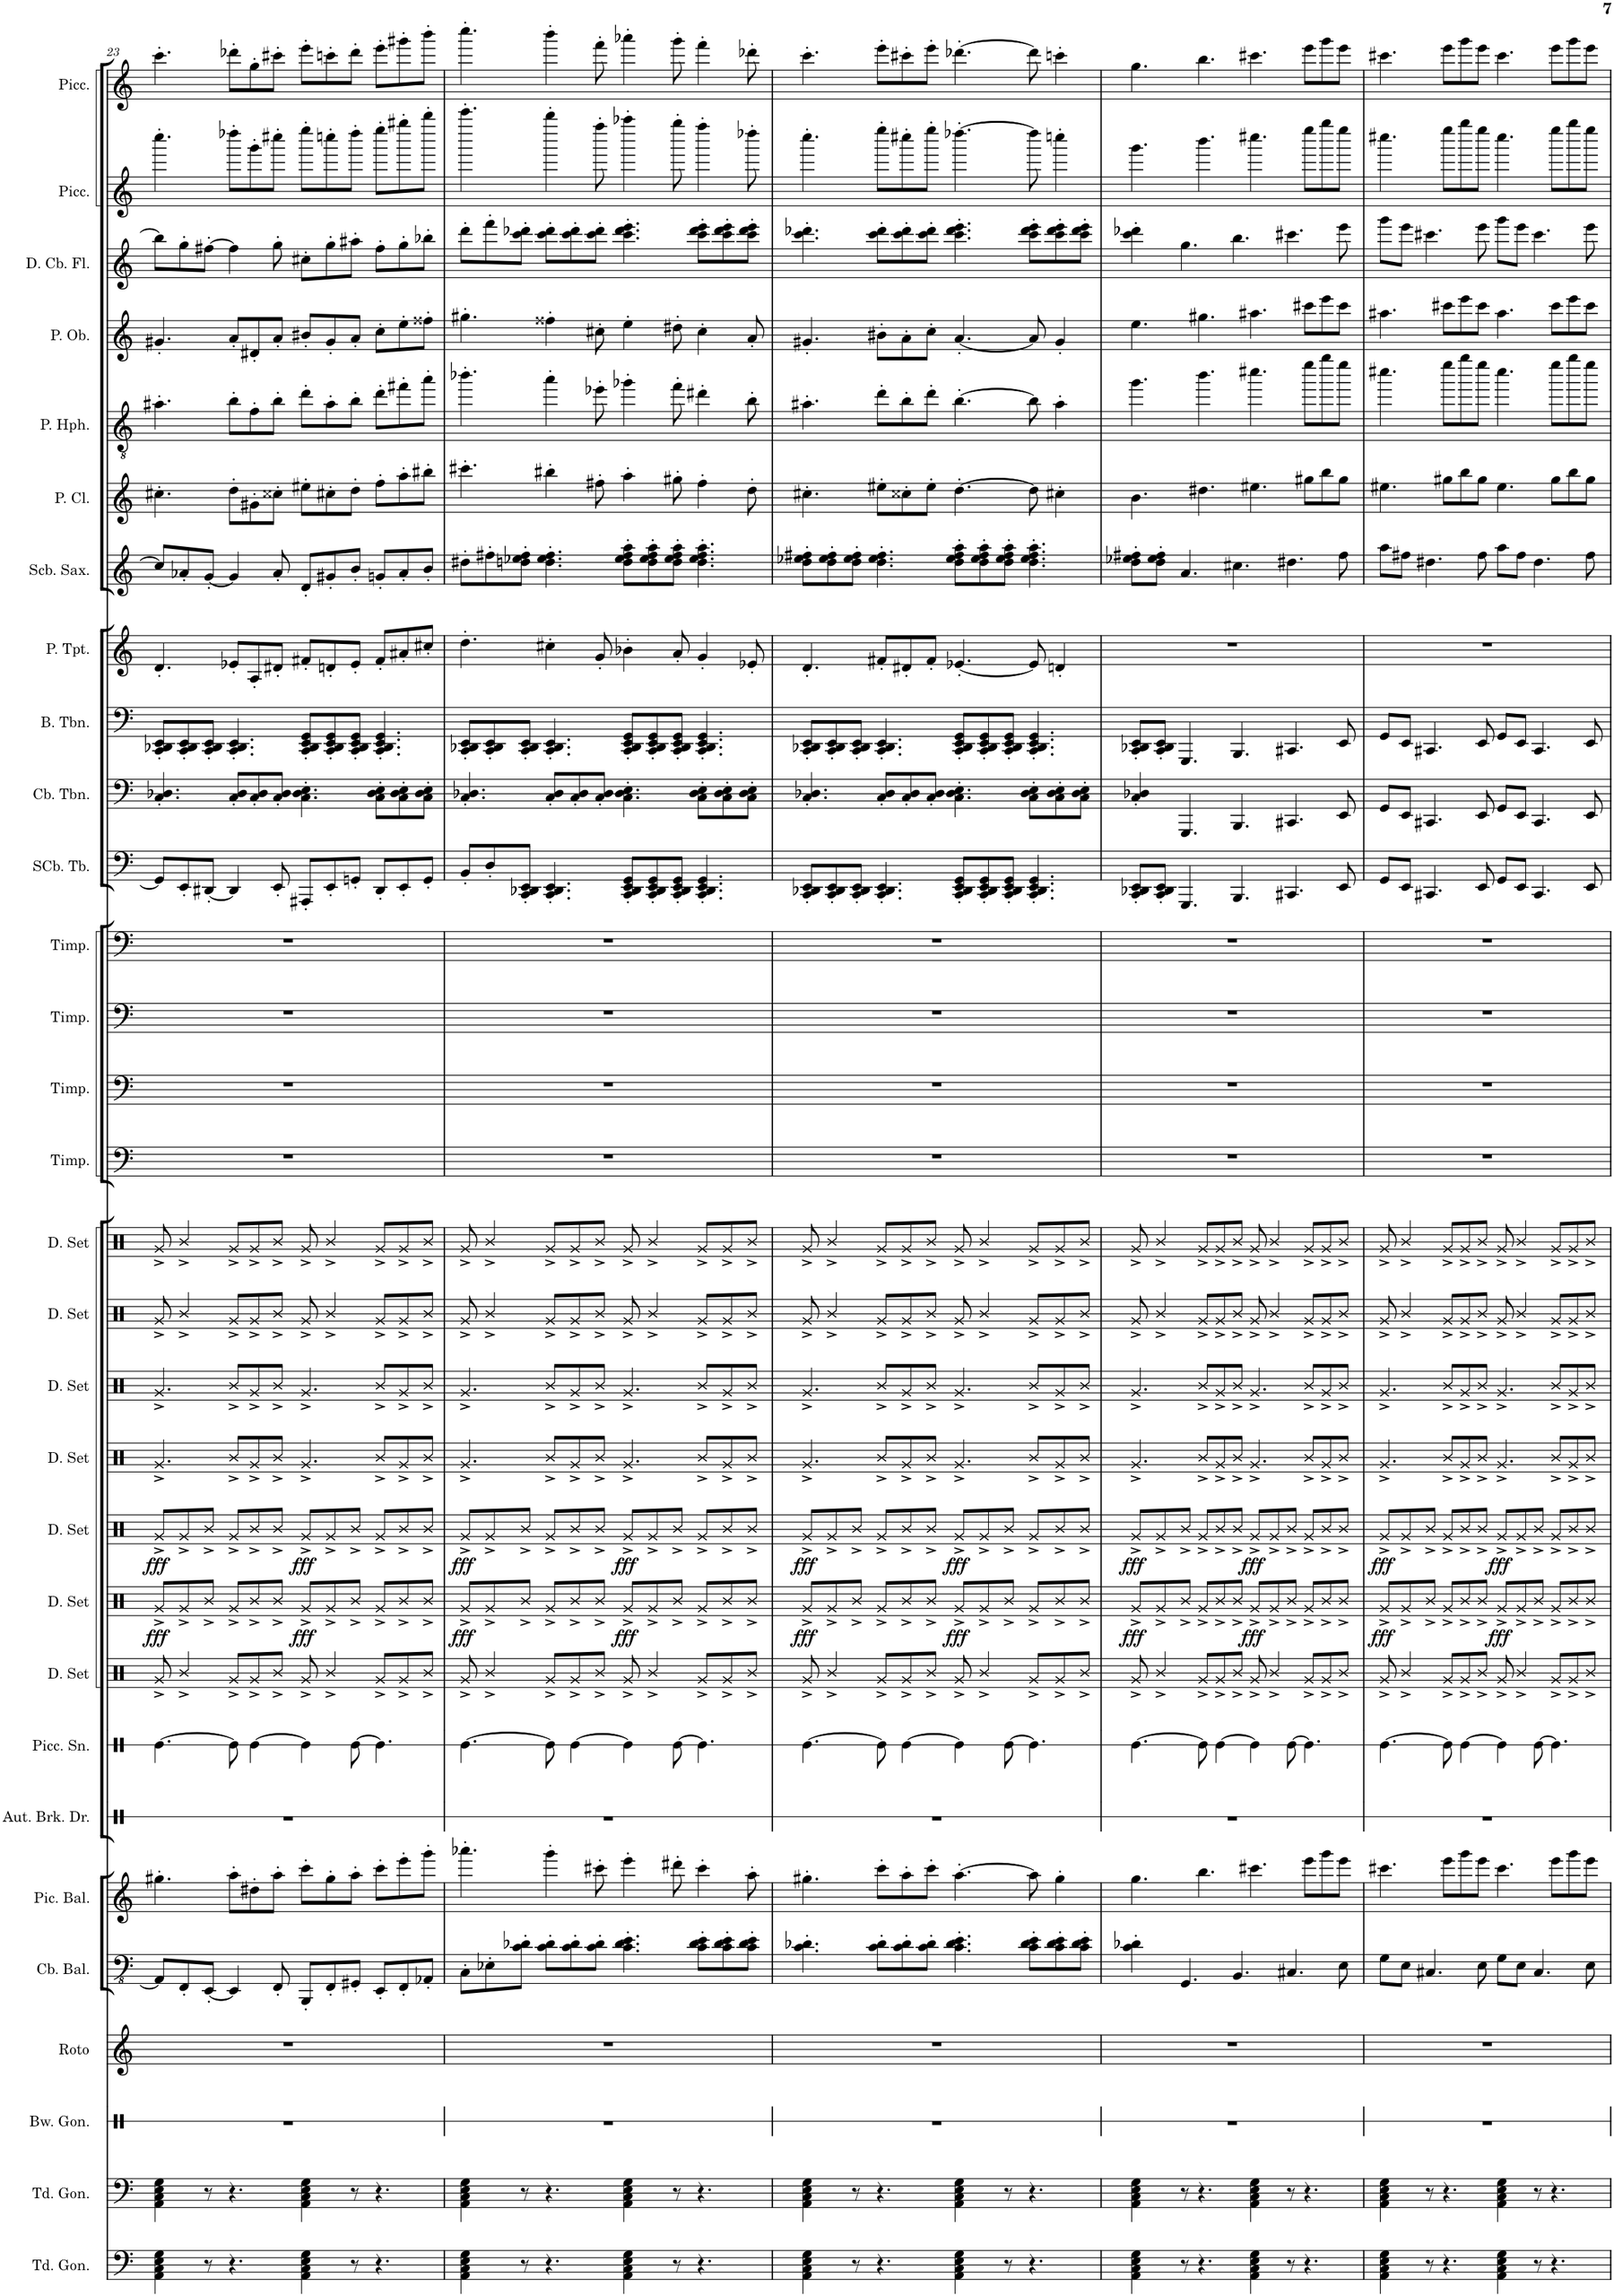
**kern	**kern	**kern	**kern	**kern	**kern	**kern	**kern	**kern	**kern	**dynam	**kern	**dynam	**kern	**kern	**kern	**kern	**kern	**kern	**kern	**kern	**kern	**kern	**kern	**kern	**kern	**kern	**kern	**kern	**kern	**kern	**kern
*part30	*part29	*part28	*part27	*part26	*part25	*part24	*part23	*part22	*part21	*part21	*part20	*part20	*part19	*part18	*part17	*part16	*part15	*part14	*part13	*part12	*part11	*part10	*part9	*part8	*part7	*part6	*part5	*part4	*part3	*part2	*part1
*staff30	*staff29	*staff28	*staff27	*staff26	*staff25	*staff24	*staff23	*staff22	*staff21	*staff21	*staff20	*staff20	*staff19	*staff18	*staff17	*staff16	*staff15	*staff14	*staff13	*staff12	*staff11	*staff10	*staff9	*staff8	*staff7	*staff6	*staff5	*staff4	*staff3	*staff2	*staff1
*I"Tuned Gongs	*I"Tuned Gongs	*I"Bowl Gongs	*I"Roto-Toms	*I"Contrabass Balalaika	*I"Piccolo Balalaika	*I"Automobile Brake Drums	*I"Piccolo Snare	*I"Drumset	*I"Drumset	*	*I"Drumset	*	*I"Drumset	*I"Drumset	*I"Drumset	*I"Drumset	*I"Timpani	*I"Timpani	*I"Timpani	*I"Timpani	*I"Sub-Contrabass Tuba	*I"Contrabass Trombone	*I"Bass Trombone	*I"Piccolo Trumpet	*I"Subcontrabass Saxophone	*I"Piccolo Clarinet	*I"Piccolo Heckelphone	*I"Piccolo Oboe	*I"Double Contrabass Flute	*I"Piccolo	*I"Piccolo
*I'Td. Gon.	*I'Td. Gon.	*I'Bw. Gon.	*I'Roto	*I'Cb. Bal.	*I'Pic. Bal.	*I'Aut. Brk. Dr.	*I'Picc. Sn.	*I'D. Set	*I'D. Set	*	*I'D. Set	*	*I'D. Set	*I'D. Set	*I'D. Set	*I'D. Set	*I'Timp.	*I'Timp.	*I'Timp.	*I'Timp.	*I'SCb. Tb.	*I'Cb. Tbn.	*I'B. Tbn.	*I'P. Tpt.	*I'Scb. Sax.	*I'P. Cl.	*I'P. Hph.	*I'P. Ob.	*I'D. Cb. Fl.	*I'Picc.	*I'Picc.
!!LO:PB:g=z
*clefF4	*clefF4	*clefX	*clefG2	*clefFv4	*clefG2	*clefX	*clefX	*clefX	*clefX	*	*clefX	*	*clefX	*clefX	*clefX	*clefX	*clefF4	*clefF4	*clefF4	*clefF4	*clefF4	*clefF4	*clefF4	*clefG2	*clefG2	*clefG2	*clefGv2	*clefG2	*clefG2	*clefG2	*clefG2
*	*	*	*	*	*	*	*	*	*	*	*	*	*	*	*	*	*	*	*	*	*	*	*	*Trd-6c-10	*Trd22c38	*Trd-5c-8	*	*Trd-2c-3	*Trd21c36	*Trd-7c-12	*Trd-7c-12
*k[]	*k[]	*k[]	*k[]	*k[]	*k[]	*k[]	*k[]	*k[]	*k[]	*	*k[]	*	*k[]	*k[]	*k[]	*k[]	*k[]	*k[]	*k[]	*k[]	*k[]	*k[]	*k[]	*k[]	*k[]	*k[]	*k[]	*k[]	*k[]	*k[]	*k[]
*M12/8	*M12/8	*M12/8	*M12/8	*M12/8	*M12/8	*M12/8	*M12/8	*M12/8	*M12/8	*	*M12/8	*	*M12/8	*M12/8	*M12/8	*M12/8	*M12/8	*M12/8	*M12/8	*M12/8	*M12/8	*M12/8	*M12/8	*M12/8	*M12/8	*M12/8	*M12/8	*M12/8	*M12/8	*M12/8	*M12/8
=23	=23	=23	=23	=23	=23	=23	=23	=23	=23	=23	=23	=23	=23	=23	=23	=23	=23	=23	=23	=23	=23	=23	=23	=23	=23	=23	=23	=23	=23	=23	=23
!	!	!	!	!	!	!	!	!	!	!LO:DY:b	!	!LO:DY:b	!	!	!	!	!	!	!	!	!	!	!	!	!	!	!	!	!	!	!
4AA\ 4C\ 4E\ 4G\	4AA\ 4C\ 4E\ 4G\	1.r	1.r	8AAA/L]	4.gg#X'\	1.r	[4.Re\	8Rg^/	8Rg^/L	fff	8Rg^/L	fff	4.Rg^/	4.Rg^/	8Rg^/	8Rg^/	1.r	1.r	1.r	1.r	8GG#/L]	4.C/' 4.D-X/'	8CC/' 8DD-X/' 8EE/'L	4.d'/	8cc/L]	4.cc#X'\	4.a#X'\	4.g#X'/	8bb\L]	4.cccc'\	4.ccc'\
.	.	.	.	8FFF'/	.	.	.	4R^/	8Rg^/	.	8Rg^/	.	.	.	4R^/	4R^/	.	.	.	.	8EE'/	.	8CC/' 8DD-/' 8EE/'	.	8a-X'/	.	.	.	8gg'\	.	.
8r	8r	.	.	[8EEE'/J	.	.	.	.	8R^/J	.	8R^/J	.	.	.	.	.	.	.	.	.	[8DD#X'/J	.	8CC/' 8DD-/' 8EE/'J	.	[8g'/J	.	.	.	[8ff#X'\J	.	.
4.r	4.r	.	.	4EEE/]	8aa'\L	.	8Re\]	8Rg^/L	8Rg^/L	.	8Rg^/L	.	8R^/L	8R^/L	8Rg^/L	8Rg^/L	.	.	.	.	4DD#/]	8C/' 8D-/'L	4.CC/' 4.DD-/' 4.EE/'	8e-X'/L	4g/]	8dd'\L	8b'\L	8a'/L	4ff#\]	8dddd-X'\L	8ddd-X'\L
.	.	.	.	.	8dd#X'\	.	[4Re\	8Rg^/	8R^/	.	8R^/	.	8Rg^/	8Rg^/	8Rg^/	8Rg^/	.	.	.	.	.	8C/' 8D-/'	.	8A'/	.	8g#X'\	8f'\	8d#X'/	.	8ggg'\	8gg'\
.	.	.	.	8FFF'/	8aa'\J	.	.	8R^/J	8R^/J	.	8R^/J	.	8R^/J	8R^/J	8R^/J	8R^/J	.	.	.	.	8EE'/	8C/' 8D-/'J	.	8d#X'/J	8a-'/	8cc##X'\J	8b'\J	8a'/J	8gg'\	8cccc#X'\J	8ccc#X'\J
!	!	!	!	!	!	!	!	!	!	!LO:DY:b	!	!LO:DY:b	!	!	!	!	!	!	!	!	!	!	!	!	!	!	!	!	!	!	!
4AA\ 4C\ 4E\ 4G\	4AA\ 4C\ 4E\ 4G\	.	.	8BBBB'/L	8ccc'\L	.	4Re\]	8Rg^/	8Rg^/L	fff	8Rg^/L	fff	4.Rg^/	4.Rg^/	8Rg^/	8Rg^/	.	.	.	.	8AAA#X'/L	4.C\' 4.D-\' 4.E\'	8CC/' 8DD-/' 8EE/' 8GG/'L	8f#X'/L	8d'/L	8ee#X'\L	8dd'\L	8b#X'/L	8cc#X'\L	8eeee'\L	8eee'\L
.	.	.	.	8FFF'/	8gg#'\	.	.	4R^/	8Rg^/	.	8Rg^/	.	.	.	4R^/	4R^/	.	.	.	.	8EE'/	.	8CC/' 8DD-/' 8EE/' 8GG/'	8dn'/	8g#X'/	8cc#X'\	8a#'\	8g#'/	8gg'\	8ccccn'\	8cccn'\
8r	8r	.	.	8GGG#X'/J	8aa'\J	.	[8Re\	.	8R^/J	.	8R^/J	.	.	.	.	.	.	.	.	.	8GGn'/J	.	8CC/' 8DD-/' 8EE/' 8GG/'J	8e-'/J	8b'/J	8dd'\J	8b'\J	8a'/J	8aa#X'\J	8dddd-'\J	8ddd-'\J
4.r	4.r	.	.	8EEE'/L	8ccc'\L	.	4.Re\]	8Rg^/L	8Rg^/L	.	8Rg^/L	.	8R^/L	8R^/L	8Rg^/L	8Rg^/L	.	.	.	.	8DD#'/L	8C\' 8D-\' 8E\'L	4.CC/' 4.DD-/' 4.EE/' 4.GG/'	8f#'/L	8gn'/L	8ff'\L	8dd'\L	8cc'\L	8ff#'\L	8eeee'\L	8eee'\L
.	.	.	.	8FFF'/	8eee'\	.	.	8Rg^/	8R^/	.	8R^/	.	8Rg^/	8Rg^/	8Rg^/	8Rg^/	.	.	.	.	8EE'/	8C\' 8D-\' 8E\'	.	8a#X'/	8a-'/	8aa'\	8ff#X'\	8ee'\	8gg'\	8gggg#X'\	8ggg#X'\
.	.	.	.	8AAA-X'/J	8ggg'\J	.	.	8R^/J	8R^/J	.	8R^/J	.	8R^/J	8R^/J	8R^/J	8R^/J	.	.	.	.	8GG'/J	8C\' 8D-\' 8E\'J	.	8cc#X'/J	8b'/J	8bb#X'\J	8aa'\J	8ff##X'\J	8bb-X'\J	8bbbb'\J	8bbb'\J
=24	=24	=24	=24	=24	=24	=24	=24	=24	=24	=24	=24	=24	=24	=24	=24	=24	=24	=24	=24	=24	=24	=24	=24	=24	=24	=24	=24	=24	=24	=24	=24
!	!	!	!	!	!	!	!	!	!	!LO:DY:b	!	!LO:DY:b	!	!	!	!	!	!	!	!	!	!	!	!	!	!	!	!	!	!	!
4AA\ 4C\ 4E\ 4G\	4AA\ 4C\ 4E\ 4G\	1.r	1.r	8CC'\L	4.aaa-X'\	1.r	[4.Re\	8Rg^/	8Rg^/L	fff	8Rg^/L	fff	4.Rg^/	4.Rg^/	8Rg^/	8Rg^/	1.r	1.r	1.r	1.r	8BB'/L	4.C/' 4.D-X/'	8CC/' 8DD-X/' 8EE/'L	4.dd'\	8dd#X'\L	4.ccc#X'\	4.bb-X'\	4.gg#X'\	8ddd'\L	4.ccccc'\	4.cccc'\
.	.	.	.	8EE-X'\	.	.	.	4R^/	8Rg^/	.	8Rg^/	.	.	.	4R^/	4R^/	.	.	.	.	8D'/	.	8CC/' 8DD-/' 8EE/'	.	8ff#X'\	.	.	.	8fff'\	.	.
8r	8r	.	.	8C\' 8D-X\'J	.	.	.	.	8R^/J	.	8R^/J	.	.	.	.	.	.	.	.	.	8CC/' 8DD-X/' 8EE/'J	.	8CC/' 8DD-/' 8EE/'J	.	8ddn\' 8ee-X\' 8ff#\'J	.	.	.	8ccc\' 8ddd-X\'J	.	.
4.r	4.r	.	.	8C\' 8D-\'L	4ggg'\	.	8Re\]	8Rg^/L	8Rg^/L	.	8Rg^/L	.	8R^/L	8R^/L	8Rg^/L	8Rg^/L	.	.	.	.	4.CC/' 4.DD-/' 4.EE/'	8C/' 8D-/'L	4.CC/' 4.DD-/' 4.EE/'	4cc#X'\	4.dd\' 4.ee-\' 4.ff#\'	4bb#X'\	4aa'\	4ff##X'\	8ccc\' 8ddd-\'L	4bbbb'\	4bbb'\
.	.	.	.	8C\' 8D-\'	.	.	[4Re\	8Rg^/	8R^/	.	8R^/	.	8Rg^/	8Rg^/	8Rg^/	8Rg^/	.	.	.	.	.	8C/' 8D-/'	.	.	.	.	.	.	8ccc\' 8ddd-\'	.	.
.	.	.	.	8C\' 8D-\'J	8ccc#X'\	.	.	8R^/J	8R^/J	.	8R^/J	.	8R^/J	8R^/J	8R^/J	8R^/J	.	.	.	.	.	8C/' 8D-/'J	.	8g'/	.	8ff#X'\	8ee-X'\	8cc#X'\	8ccc\' 8ddd-\'J	8ffff'\	8fff'\
!	!	!	!	!	!	!	!	!	!	!LO:DY:b	!	!LO:DY:b	!	!	!	!	!	!	!	!	!	!	!	!	!	!	!	!	!	!	!
4AA\ 4C\ 4E\ 4G\	4AA\ 4C\ 4E\ 4G\	.	.	4.C\' 4.D-\' 4.E\'	4eee'\	.	4Re\]	8Rg^/	8Rg^/L	fff	8Rg^/L	fff	4.Rg^/	4.Rg^/	8Rg^/	8Rg^/	.	.	.	.	8CC/' 8DD-/' 8EE/' 8GG/'L	4.C\' 4.D-\' 4.E\'	8CC/' 8DD-/' 8EE/' 8GG/'L	4b-X'\	8dd\' 8ee-\' 8ff#\' 8aa\'L	4aa'\	4gg-X'\	4ee'\	4.ccc\' 4.ddd-\' 4.eee\'	4aaaa-X'\	4aaa-X'\
.	.	.	.	.	.	.	.	4R^/	8Rg^/	.	8Rg^/	.	.	.	4R^/	4R^/	.	.	.	.	8CC/' 8DD-/' 8EE/' 8GG/'	.	8CC/' 8DD-/' 8EE/' 8GG/'	.	8dd\' 8ee-\' 8ff#\' 8aa\'	.	.	.	.	.	.
8r	8r	.	.	.	8ddd#X'\	.	[8Re\	.	8R^/J	.	8R^/J	.	.	.	.	.	.	.	.	.	8CC/' 8DD-/' 8EE/' 8GG/'J	.	8CC/' 8DD-/' 8EE/' 8GG/'J	8a'/	8dd\' 8ee-\' 8ff#\' 8aa\'J	8gg#X'\	8ff'\	8dd#X'\	.	8gggg'\	8ggg'\
4.r	4.r	.	.	8C\' 8D-\' 8E\'L	4ccc#'\	.	4.Re\]	8Rg^/L	8Rg^/L	.	8Rg^/L	.	8R^/L	8R^/L	8Rg^/L	8Rg^/L	.	.	.	.	4.CC/' 4.DD-/' 4.EE/' 4.GG/'	8C\' 8D-\' 8E\'L	4.CC/' 4.DD-/' 4.EE/' 4.GG/'	4g'/	4.dd\' 4.ee-\' 4.ff#\' 4.aa\'	4ff#'\	4dd#X'\	4cc#'\	8ccc\' 8ddd-\' 8eee\'L	4ffff'\	4fff'\
.	.	.	.	8C\' 8D-\' 8E\'	.	.	.	8Rg^/	8R^/	.	8R^/	.	8Rg^/	8Rg^/	8Rg^/	8Rg^/	.	.	.	.	.	8C\' 8D-\' 8E\'	.	.	.	.	.	.	8ccc\' 8ddd-\' 8eee\'	.	.
.	.	.	.	8C\' 8D-\' 8E\'J	8aa'\	.	.	8R^/J	8R^/J	.	8R^/J	.	8R^/J	8R^/J	8R^/J	8R^/J	.	.	.	.	.	8C\' 8D-\' 8E\'J	.	8e-X'/	.	8dd'\	8b'\	8a'/	8ccc\' 8ddd-\' 8eee\'J	8dddd-X'\	8ddd-X'\
=25	=25	=25	=25	=25	=25	=25	=25	=25	=25	=25	=25	=25	=25	=25	=25	=25	=25	=25	=25	=25	=25	=25	=25	=25	=25	=25	=25	=25	=25	=25	=25
!	!	!	!	!	!	!	!	!	!	!LO:DY:b	!	!LO:DY:b	!	!	!	!	!	!	!	!	!	!	!	!	!	!	!	!	!	!	!
4AA\ 4C\ 4E\ 4G\	4AA\ 4C\ 4E\ 4G\	1.r	1.r	4.C\' 4.D-X\'	4.gg#X'\	1.r	[4.Re\	8Rg^/	8Rg^/L	fff	8Rg^/L	fff	4.Rg^/	4.Rg^/	8Rg^/	8Rg^/	1.r	1.r	1.r	1.r	8CC/' 8DD-X/' 8EE/'L	4.C/' 4.D-X/'	8CC/' 8DD-X/' 8EE/'L	4.d'/	8dd\' 8ee-X\' 8ff#X\'L	4.cc#X'\	4.a#X'\	4.g#X'/	4.ccc\' 4.ddd-X\'	4.cccc'\	4.ccc'\
.	.	.	.	.	.	.	.	4R^/	8Rg^/	.	8Rg^/	.	.	.	4R^/	4R^/	.	.	.	.	8CC/' 8DD-/' 8EE/'	.	8CC/' 8DD-/' 8EE/'	.	8dd\' 8ee-\' 8ff#\'	.	.	.	.	.	.
8r	8r	.	.	.	.	.	.	.	8R^/J	.	8R^/J	.	.	.	.	.	.	.	.	.	8CC/' 8DD-/' 8EE/'J	.	8CC/' 8DD-/' 8EE/'J	.	8dd\' 8ee-\' 8ff#\'J	.	.	.	.	.	.
4.r	4.r	.	.	8C\' 8D-\'L	8ccc'\L	.	8Re\]	8Rg^/L	8Rg^/L	.	8Rg^/L	.	8R^/L	8R^/L	8Rg^/L	8Rg^/L	.	.	.	.	4.CC/' 4.DD-/' 4.EE/'	8C/' 8D-/'L	4.CC/' 4.DD-/' 4.EE/'	8f#X'/L	4.dd\' 4.ee-\' 4.ff#\'	8ee#X'\L	8dd'\L	8b#X'\L	8ccc\' 8ddd-\'L	8eeee'\L	8eee'\L
.	.	.	.	8C\' 8D-\'	8aa'\	.	[4Re\	8Rg^/	8R^/	.	8R^/	.	8Rg^/	8Rg^/	8Rg^/	8Rg^/	.	.	.	.	.	8C/' 8D-/'	.	8d#X'/	.	8cc##X'\	8b'\	8a'\	8ccc\' 8ddd-\'	8cccc#X'\	8ccc#X'\
.	.	.	.	8C\' 8D-\'J	8ccc'\J	.	.	8R^/J	8R^/J	.	8R^/J	.	8R^/J	8R^/J	8R^/J	8R^/J	.	.	.	.	.	8C/' 8D-/'J	.	8f#'/J	.	8ee#'\J	8dd'\J	8cc'\J	8ccc\' 8ddd-\'J	8eeee'\J	8eee'\J
!	!	!	!	!	!	!	!	!	!	!LO:DY:b	!	!LO:DY:b	!	!	!	!	!	!	!	!	!	!	!	!	!	!	!	!	!	!	!
4AA\ 4C\ 4E\ 4G\	4AA\ 4C\ 4E\ 4G\	.	.	4.C\' 4.D-\' 4.E\'	[4.aa'\	.	4Re\]	8Rg^/	8Rg^/L	fff	8Rg^/L	fff	4.Rg^/	4.Rg^/	8Rg^/	8Rg^/	.	.	.	.	8CC/' 8DD-/' 8EE/' 8GG/'L	4.C\' 4.D-\' 4.E\'	8CC/' 8DD-/' 8EE/' 8GG/'L	[4.e-X'/	8dd\' 8ee-\' 8ff#\' 8aa\'L	[4.dd'\	[4.b'\	[4.a'/	4.ccc\' 4.ddd-\' 4.eee\'	[4.dddd-X'\	[4.ddd-X'\
.	.	.	.	.	.	.	.	4R^/	8Rg^/	.	8Rg^/	.	.	.	4R^/	4R^/	.	.	.	.	8CC/' 8DD-/' 8EE/' 8GG/'	.	8CC/' 8DD-/' 8EE/' 8GG/'	.	8dd\' 8ee-\' 8ff#\' 8aa\'	.	.	.	.	.	.
8r	8r	.	.	.	.	.	[8Re\	.	8R^/J	.	8R^/J	.	.	.	.	.	.	.	.	.	8CC/' 8DD-/' 8EE/' 8GG/'J	.	8CC/' 8DD-/' 8EE/' 8GG/'J	.	8dd\' 8ee-\' 8ff#\' 8aa\'J	.	.	.	.	.	.
4.r	4.r	.	.	8C\' 8D-\' 8E\'L	8aa\]	.	4.Re\]	8Rg^/L	8Rg^/L	.	8Rg^/L	.	8R^/L	8R^/L	8Rg^/L	8Rg^/L	.	.	.	.	4.CC/' 4.DD-/' 4.EE/' 4.GG/'	8C\' 8D-\' 8E\'L	4.CC/' 4.DD-/' 4.EE/' 4.GG/'	8e-/]	4.dd\' 4.ee-\' 4.ff#\' 4.aa\'	8dd\]	8b\]	8a/]	8ccc\' 8ddd-\' 8eee\'L	8dddd-\]	8ddd-\]
.	.	.	.	8C\' 8D-\' 8E\'	4gg#'\	.	.	8Rg^/	8R^/	.	8R^/	.	8Rg^/	8Rg^/	8Rg^/	8Rg^/	.	.	.	.	.	8C\' 8D-\' 8E\'	.	4dn'/	.	4cc#X'\	4a#'\	4g#'/	8ccc\' 8ddd-\' 8eee\'	4ccccn'\	4cccn'\
.	.	.	.	8C\' 8D-\' 8E\'J	.	.	.	8R^/J	8R^/J	.	8R^/J	.	8R^/J	8R^/J	8R^/J	8R^/J	.	.	.	.	.	8C\' 8D-\' 8E\'J	.	.	.	.	.	.	8ccc\' 8ddd-\' 8eee\'J	.	.
=26	=26	=26	=26	=26	=26	=26	=26	=26	=26	=26	=26	=26	=26	=26	=26	=26	=26	=26	=26	=26	=26	=26	=26	=26	=26	=26	=26	=26	=26	=26	=26
!	!	!	!	!	!	!	!	!	!	!LO:DY:b	!	!LO:DY:b	!	!	!	!	!	!	!	!	!	!	!	!	!	!	!	!	!	!	!
4AA\ 4C\ 4E\ 4G\	4AA\ 4C\ 4E\ 4G\	1.r	1.r	4C\' 4D-X\'	4.gg\	1.r	[4.Re\	8Rg^/	8Rg^/L	fff	8Rg^/L	fff	4.Rg^/	4.Rg^/	8Rg^/	8Rg^/	1.r	1.r	1.r	1.r	8CC/' 8DD-X/' 8EE/'L	4C/' 4D-X/'	8CC/' 8DD-X/' 8EE/'L	1.r	8dd\' 8ee-X\' 8ff#X\'L	4.b\	4.gg\	4.ee\	4ccc\' 4ddd-X\'	4.ggg\	4.gg\
.	.	.	.	.	.	.	.	4R^/	8Rg^/	.	8Rg^/	.	.	.	4R^/	4R^/	.	.	.	.	8CC/' 8DD-/' 8EE/'J	.	8CC/' 8DD-/' 8EE/'J	.	8dd\' 8ee-\' 8ff#\'J	.	.	.	.	.	.
8r	8r	.	.	4.GGG/	.	.	.	.	8R^/J	.	8R^/J	.	.	.	.	.	.	.	.	.	4.GGG/	4.GGG/	4.GGG/	.	4.a/	.	.	.	4.gg\	.	.
4.r	4.r	.	.	.	4.bb\	.	8Re\]	8Rg^/L	8Rg^/L	.	8Rg^/L	.	8R^/L	8R^/L	8Rg^/L	8Rg^/L	.	.	.	.	.	.	.	.	.	4.dd#X\	4.bb\	4.gg#X\	.	4.bbb\	4.bb\
.	.	.	.	.	.	.	[4Re\	8Rg^/	8R^/	.	8R^/	.	8Rg^/	8Rg^/	8Rg^/	8Rg^/	.	.	.	.	.	.	.	.	.	.	.	.	.	.	.
.	.	.	.	4.BBB/	.	.	.	8R^/J	8R^/J	.	8R^/J	.	8R^/J	8R^/J	8R^/J	8R^/J	.	.	.	.	4.BBB/	4.BBB/	4.BBB/	.	4.cc#X\	.	.	.	4.bb\	.	.
!	!	!	!	!	!	!	!	!	!	!LO:DY:b	!	!LO:DY:b	!	!	!	!	!	!	!	!	!	!	!	!	!	!	!	!	!	!	!
4AA\ 4C\ 4E\ 4G\	4AA\ 4C\ 4E\ 4G\	.	.	.	4.ccc#X\	.	4Re\]	8Rg^/	8Rg^/L	fff	8Rg^/L	fff	4.Rg^/	4.Rg^/	8Rg^/	8Rg^/	.	.	.	.	.	.	.	.	.	4.ee#X\	4.ccc#X\	4.aa#X\	.	4.cccc#X\	4.ccc#X\
.	.	.	.	.	.	.	.	4R^/	8Rg^/	.	8Rg^/	.	.	.	4R^/	4R^/	.	.	.	.	.	.	.	.	.	.	.	.	.	.	.
8r	8r	.	.	4.CC#X/	.	.	[8Re\	.	8R^/J	.	8R^/J	.	.	.	.	.	.	.	.	.	4.CC#X/	4.CC#X/	4.CC#X/	.	4.dd#X\	.	.	.	4.ccc#X\	.	.
4.r	4.r	.	.	.	8eee\L	.	4.Re\]	8Rg^/L	8Rg^/L	.	8Rg^/L	.	8R^/L	8R^/L	8Rg^/L	8Rg^/L	.	.	.	.	.	.	.	.	.	8gg#X\L	8eee\L	8ccc#X\L	.	8eeee\L	8eee\L
.	.	.	.	.	8ggg\	.	.	8Rg^/	8R^/	.	8R^/	.	8Rg^/	8Rg^/	8Rg^/	8Rg^/	.	.	.	.	.	.	.	.	.	8bb\	8ggg\	8eee\	.	8gggg\	8ggg\
.	.	.	.	8EE\	8eee\J	.	.	8R^/J	8R^/J	.	8R^/J	.	8R^/J	8R^/J	8R^/J	8R^/J	.	.	.	.	8EE/	8EE/	8EE/	.	8ff#\	8gg#\J	8eee\J	8ccc#\J	8eee\	8eeee\J	8eee\J
=27	=27	=27	=27	=27	=27	=27	=27	=27	=27	=27	=27	=27	=27	=27	=27	=27	=27	=27	=27	=27	=27	=27	=27	=27	=27	=27	=27	=27	=27	=27	=27
!	!	!	!	!	!	!	!	!	!	!LO:DY:b	!	!LO:DY:b	!	!	!	!	!	!	!	!	!	!	!	!	!	!	!	!	!	!	!
4AA\ 4C\ 4E\ 4G\	4AA\ 4C\ 4E\ 4G\	1.r	1.r	8GG\L	4.ccc#X\	1.r	[4.Re\	8Rg^/	8Rg^/L	fff	8Rg^/L	fff	4.Rg^/	4.Rg^/	8Rg^/	8Rg^/	1.r	1.r	1.r	1.r	8GG/L	8GG/L	8GG/L	1.r	8aa\L	4.ee#X\	4.ccc#X\	4.aa#X\	8ggg\L	4.cccc#X\	4.ccc#X\
.	.	.	.	8EE\J	.	.	.	4R^/	8Rg^/	.	8Rg^/	.	.	.	4R^/	4R^/	.	.	.	.	8EE/J	8EE/J	8EE/J	.	8ff#X\J	.	.	.	8eee\J	.	.
8r	8r	.	.	4.CC#X/	.	.	.	.	8R^/J	.	8R^/J	.	.	.	.	.	.	.	.	.	4.CC#X/	4.CC#X/	4.CC#X/	.	4.dd#X\	.	.	.	4.ccc#X\	.	.
4.r	4.r	.	.	.	8eee\L	.	8Re\]	8Rg^/L	8Rg^/L	.	8Rg^/L	.	8R^/L	8R^/L	8Rg^/L	8Rg^/L	.	.	.	.	.	.	.	.	.	8gg#X\L	8eee\L	8ccc#X\L	.	8eeee\L	8eee\L
.	.	.	.	.	8ggg\	.	[4Re\	8Rg^/	8R^/	.	8R^/	.	8Rg^/	8Rg^/	8Rg^/	8Rg^/	.	.	.	.	.	.	.	.	.	8bb\	8ggg\	8eee\	.	8gggg\	8ggg\
.	.	.	.	8EE\	8eee\J	.	.	8R^/J	8R^/J	.	8R^/J	.	8R^/J	8R^/J	8R^/J	8R^/J	.	.	.	.	8EE/	8EE/	8EE/	.	8ff#\	8gg#\J	8eee\J	8ccc#\J	8eee\	8eeee\J	8eee\J
!	!	!	!	!	!	!	!	!	!	!LO:DY:b	!	!LO:DY:b	!	!	!	!	!	!	!	!	!	!	!	!	!	!	!	!	!	!	!
4AA\ 4C\ 4E\ 4G\	4AA\ 4C\ 4E\ 4G\	.	.	8GG\L	4.ccc#\	.	4Re\]	8Rg^/	8Rg^/L	fff	8Rg^/L	fff	4.Rg^/	4.Rg^/	8Rg^/	8Rg^/	.	.	.	.	8GG/L	8GG/L	8GG/L	.	8aa\L	4.ee#\	4.ccc#\	4.aa#\	8ggg\L	4.cccc#\	4.ccc#\
.	.	.	.	8EE\J	.	.	.	4R^/	8Rg^/	.	8Rg^/	.	.	.	4R^/	4R^/	.	.	.	.	8EE/J	8EE/J	8EE/J	.	8ff#\J	.	.	.	8eee\J	.	.
8r	8r	.	.	4.CC#/	.	.	[8Re\	.	8R^/J	.	8R^/J	.	.	.	.	.	.	.	.	.	4.CC#/	4.CC#/	4.CC#/	.	4.dd#\	.	.	.	4.ccc#\	.	.
4.r	4.r	.	.	.	8eee\L	.	4.Re\]	8Rg^/L	8Rg^/L	.	8Rg^/L	.	8R^/L	8R^/L	8Rg^/L	8Rg^/L	.	.	.	.	.	.	.	.	.	8gg#\L	8eee\L	8ccc#\L	.	8eeee\L	8eee\L
.	.	.	.	.	8ggg\	.	.	8Rg^/	8R^/	.	8R^/	.	8Rg^/	8Rg^/	8Rg^/	8Rg^/	.	.	.	.	.	.	.	.	.	8bb\	8ggg\	8eee\	.	8gggg\	8ggg\
.	.	.	.	8EE\	8eee\J	.	.	8R^/J	8R^/J	.	8R^/J	.	8R^/J	8R^/J	8R^/J	8R^/J	.	.	.	.	8EE/	8EE/	8EE/	.	8ff#\	8gg#\J	8eee\J	8ccc#\J	8eee\	8eeee\J	8eee\J
=	=	=	=	=	=	=	=	=	=	=	=	=	=	=	=	=	=	=	=	=	=	=	=	=	=	=	=	=	=	=	=
*-	*-	*-	*-	*-	*-	*-	*-	*-	*-	*-	*-	*-	*-	*-	*-	*-	*-	*-	*-	*-	*-	*-	*-	*-	*-	*-	*-	*-	*-	*-	*-
